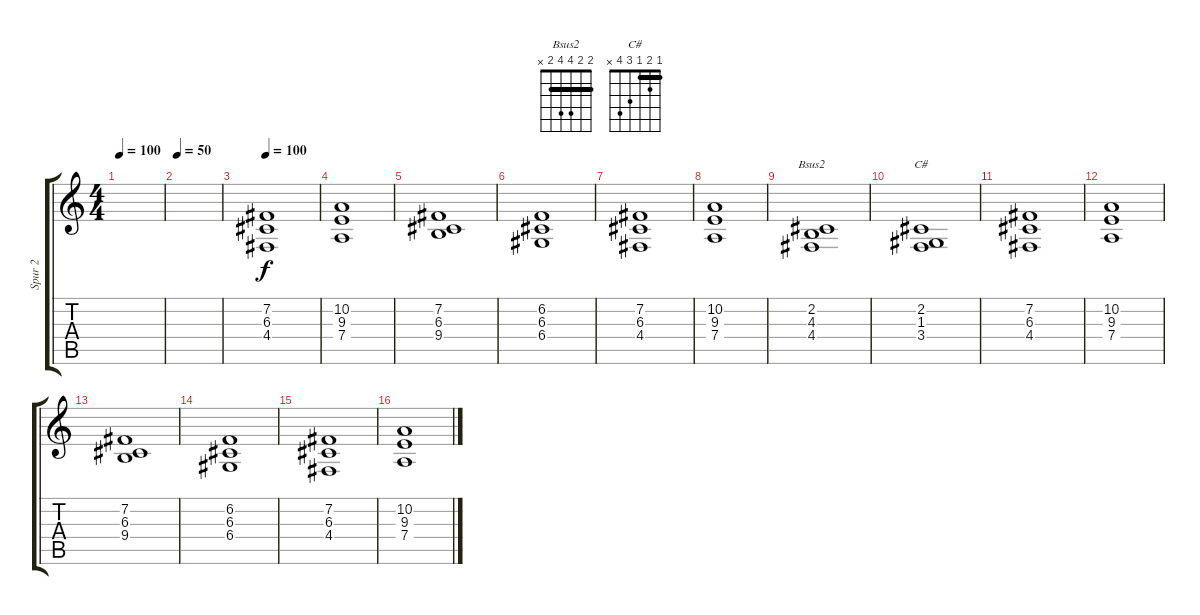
\track ("Spur 2" "Spur 2") {instrument stringensemble2}
\staff {score tabs}
\tuning (E4 B3 G3 D3 A2 E2) {hide}
\chord ("Bsus2" 2 2 4 4 2 x) {barre 2}
\chord ("C#" 1 2 1 3 4 x) {barre 1}
\ts (4 4)
\tempo 100
\clef g2
\ks c
|
\tempo 50
|
\tempo 100
(7.2 6.3 4.4).1 |
(10.2 9.3 7.4).1 |
(7.2 6.3 9.4).1 |
(6.2 6.3 6.4).1 |
(7.2 6.3 4.4).1 |
(10.2 9.3 7.4).1 |
(2.2 4.3 4.4).1{ch "Bsus2"} |
(2.2 1.3 3.4).1{ch "C#"} |
(7.2 6.3 4.4).1 |
(10.2 9.3 7.4).1 |
(7.2 6.3 9.4).1 |
(6.2 6.3 6.4).1 |
(7.2 6.3 4.4).1 |
(10.2 9.3 7.4).1
